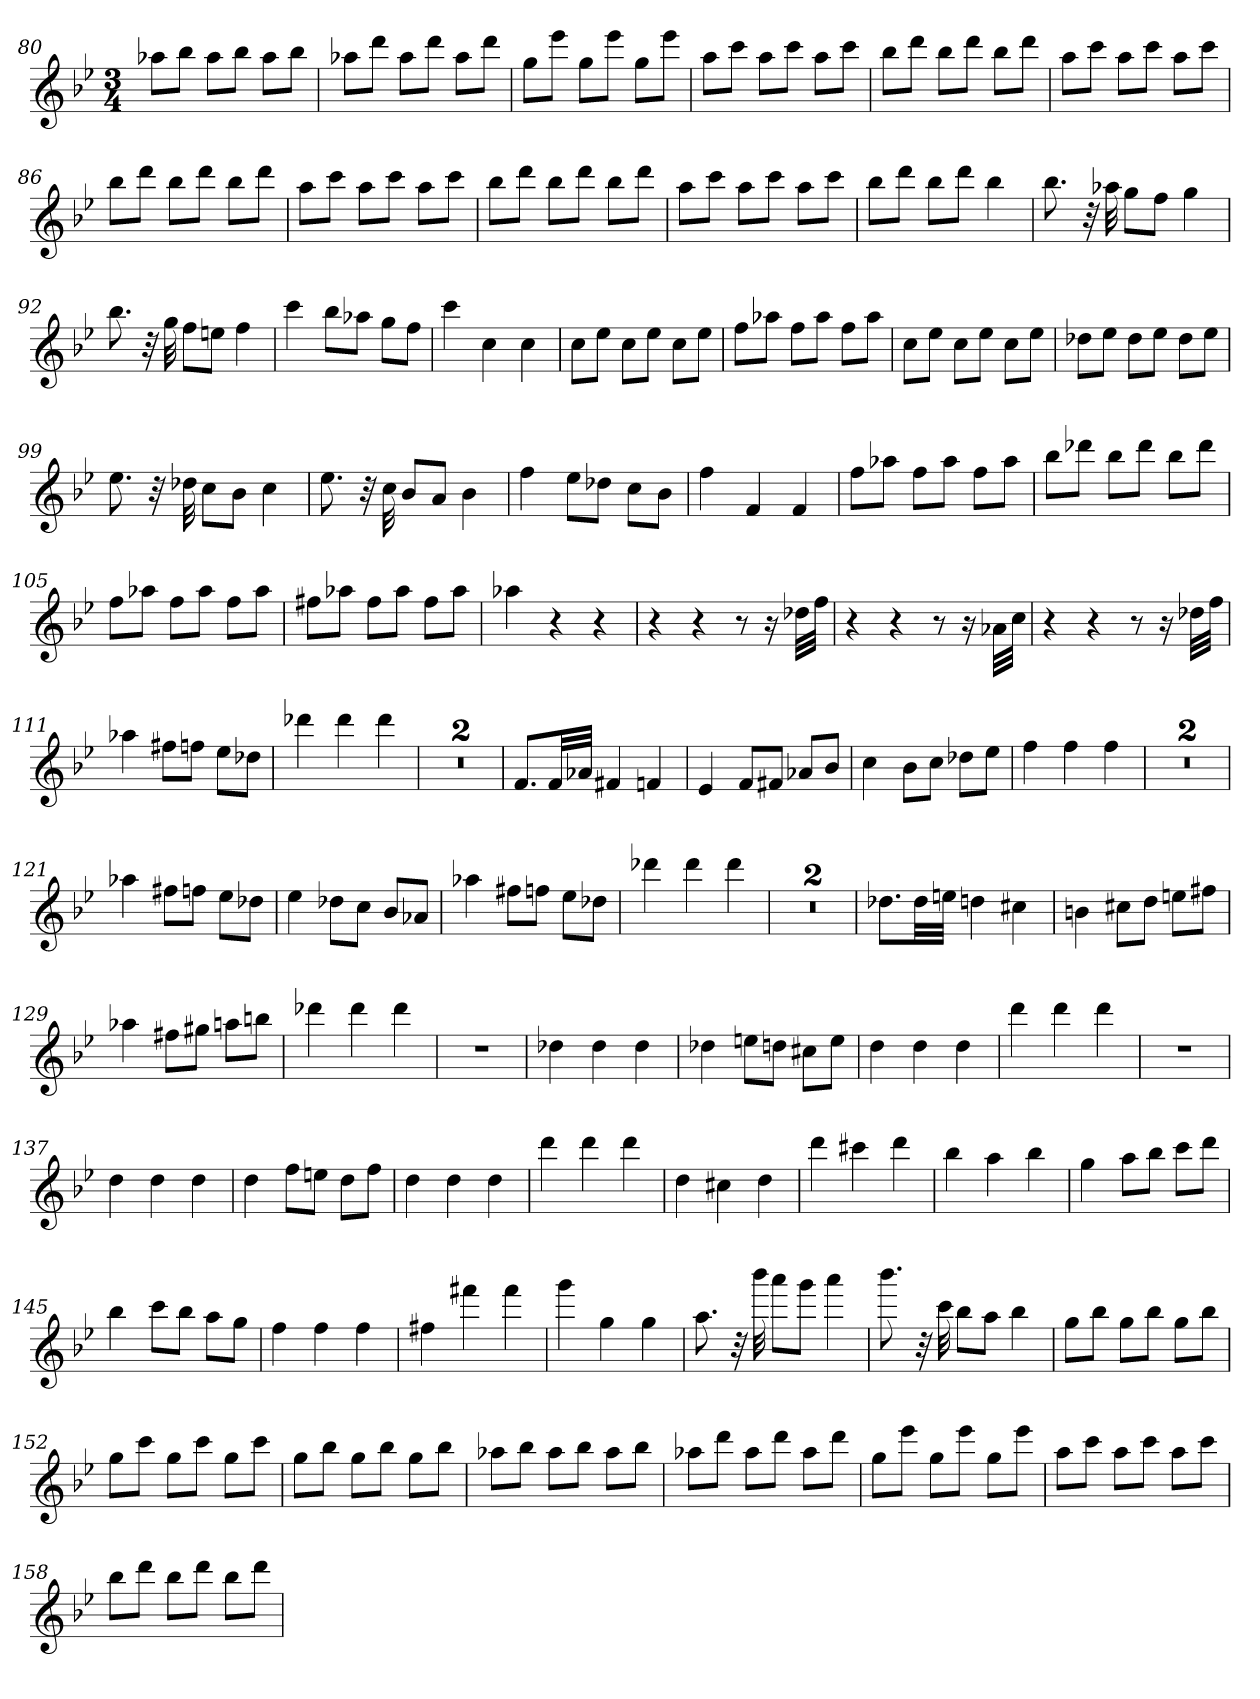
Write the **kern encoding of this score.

**kern
*part1
*staff1
*clefG2
*k[b-e-]
*B-:
*M3/4
=80
8aa-X\L
8bb-\J
8aa-\L
8bb-\J
8aa-\L
8bb-\J
=81
8aa-X\L
8ddd\J
8aa-\L
8ddd\J
8aa-\L
8ddd\J
=82
8gg\L
8eee-\J
8gg\L
8eee-\J
8gg\L
8eee-\J
=83
8aa\L
8ccc\J
8aa\L
8ccc\J
8aa\L
8ccc\J
=84
8bb-\L
8ddd\J
8bb-\L
8ddd\J
8bb-\L
8ddd\J
=85
8aa\L
8ccc\J
8aa\L
8ccc\J
8aa\L
8ccc\J
=86
8bb-\L
8ddd\J
8bb-\L
8ddd\J
8bb-\L
8ddd\J
=87
8aa\L
8ccc\J
8aa\L
8ccc\J
8aa\L
8ccc\J
=88
8bb-\L
8ddd\J
8bb-\L
8ddd\J
8bb-\L
8ddd\J
=89
8aa\L
8ccc\J
8aa\L
8ccc\J
8aa\L
8ccc\J
=90
8bb-\L
8ddd\J
8bb-\L
8ddd\J
4bb-
=91
8.bb-
32r
32aa-X
8gg\L
8ff\J
4gg
=92
8.bb-
32r
32gg
8ff\L
8een\J
4ff
=93
4ccc
8bb-\L
8aa-X\J
8gg\L
8ff\J
=94
4ccc
4cc
4cc
=95
8cc\L
8ee-\J
8cc\L
8ee-\J
8cc\L
8ee-\J
=96
8ff\L
8aa-X\J
8ff\L
8aa-\J
8ff\L
8aa-\J
=97
8cc\L
8ee-\J
8cc\L
8ee-\J
8cc\L
8ee-\J
=98
8dd-X\L
8ee-\J
8dd-\L
8ee-\J
8dd-\L
8ee-\J
=99
8.ee-
32r
32dd-X
8cc\L
8b-\J
4cc
=100
8.ee-
32r
32cc
8b-/L
8a/J
4b-
=101
4ff
8ee-\L
8dd-X\J
8cc\L
8b-\J
=102
4ff
4f
4f
=103
8ff\L
8aa-X\J
8ff\L
8aa-\J
8ff\L
8aa-\J
=104
8bb-\L
8ddd-X\J
8bb-\L
8ddd-\J
8bb-\L
8ddd-\J
=105
8ff\L
8aa-X\J
8ff\L
8aa-\J
8ff\L
8aa-\J
=106
8ff#X\L
8aa-X\J
8ff#\L
8aa-\J
8ff#\L
8aa-\J
=107
4aa-X
4r
4r
=108
4r
4r
8r
16r
32dd-X\LLL
32ff\JJJ
=109
4r
4r
8r
16r
32a-X\LLL
32cc\JJJ
=110
4r
4r
8r
16r
32dd-X\LLL
32ff\JJJ
=111
4aa-X
8ff#X\L
8ffn\J
8ee-\L
8dd-X\J
=112
4ddd-X
4ddd-
4ddd-
=113
2.r
=114
2.r
=115
8.f/L
32f/LL
32a-X/JJJ
4f#X
4fn
=116
4e-
8f/L
8f#X/J
8a-X/L
8b-/J
=117
4cc
8b-\L
8cc\J
8dd-X\L
8ee-\J
=118
4ff
4ff
4ff
=119
2.r
=120
2.r
=121
4aa-X
8ff#X\L
8ffn\J
8ee-\L
8dd-X\J
=122
4ee-
8dd-X\L
8cc\J
8b-/L
8a-X/J
=123
4aa-X
8ff#X\L
8ffn\J
8ee-\L
8dd-X\J
=124
4ddd-X
4ddd-
4ddd-
=125
2.r
=126
2.r
=127
8.dd-X\L
32dd-\LL
32een\JJJ
4ddn
4cc#X
=128
4bn
8cc#X\L
8dd\J
8een\L
8ff#X\J
=129
4aa-X
8ff#X\L
8gg#X\J
8aan\L
8bbn\J
=130
4ddd-X
4ddd-
4ddd-
=131
2.r
=132
4dd-X
4dd-
4dd-
=133
4dd-X
8een\L
8ddn\J
8cc#X\L
8ee\J
=134
4dd
4dd
4dd
=135
4ddd
4ddd
4ddd
=136
2.r
=137
4dd
4dd
4dd
=138
4dd
8ff\L
8een\J
8dd\L
8ff\J
=139
4dd
4dd
4dd
=140
4ddd
4ddd
4ddd
=141
4dd
4cc#X
4dd
=142
4ddd
4ccc#X
4ddd
=143
4bb-
4aa
4bb-
=144
4gg
8aa\L
8bb-\J
8ccc\L
8ddd\J
=145
4bb-
8ccc\L
8bb-\J
8aa\L
8gg\J
=146
4ff
4ff
4ff
=147
4ff#X
4fff#X
4fff#
=148
4ggg
4gg
4gg
=149
8.aa
32r
32bbb-
8aaa\L
8ggg\J
4aaa
=150
8.bbb-
32r
32ccc
8bb-\L
8aa\J
4bb-
=151
8gg\L
8bb-\J
8gg\L
8bb-\J
8gg\L
8bb-\J
=152
8gg\L
8ccc\J
8gg\L
8ccc\J
8gg\L
8ccc\J
=153
8gg\L
8bb-\J
8gg\L
8bb-\J
8gg\L
8bb-\J
=154
8aa-X\L
8bb-\J
8aa-\L
8bb-\J
8aa-\L
8bb-\J
=155
8aa-X\L
8ddd\J
8aa-\L
8ddd\J
8aa-\L
8ddd\J
=156
8gg\L
8eee-\J
8gg\L
8eee-\J
8gg\L
8eee-\J
=157
8aa\L
8ccc\J
8aa\L
8ccc\J
8aa\L
8ccc\J
=158
8bb-\L
8ddd\J
8bb-\L
8ddd\J
8bb-\L
8ddd\J
=
*-
